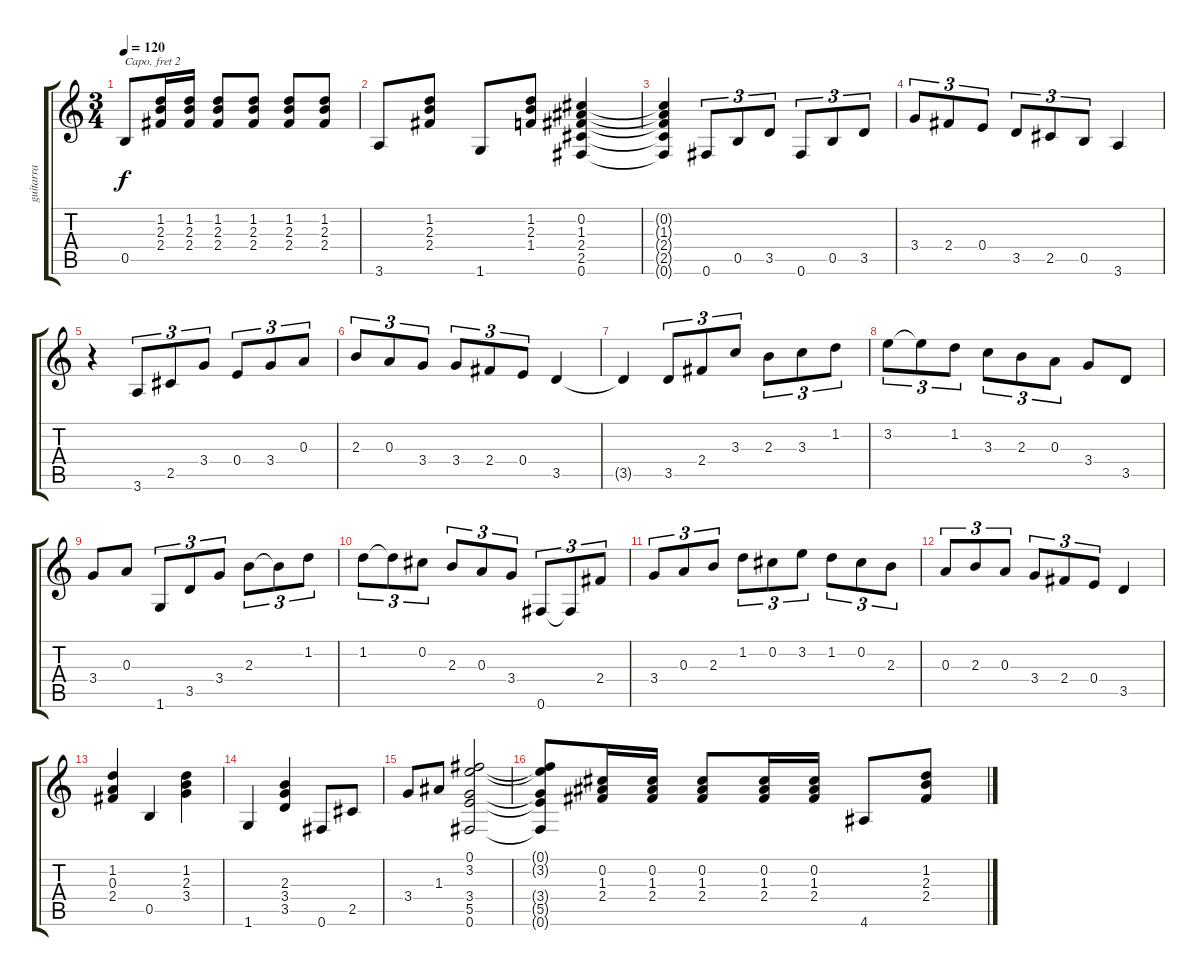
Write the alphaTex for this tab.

\track ("guitarra" "guitarra") {instrument acousticguitarnylon}
\staff {score tabs}
\capo 2
\tuning (E4 B3 G3 D3 A2 E2) {hide}
\ts (3 4)
\tempo 120
\clef g2
\ks c
0.5.8{dy f} (1.2 2.3 2.4).16 (1.2 2.3 2.4).16 (1.2 2.3 2.4).8 (1.2 2.3 2.4).8 (1.2 2.3 2.4).8 (1.2 2.3 2.4).8 |
3.6.8 (1.2 2.3 2.4).8 1.6.8 (1.2 2.3 1.4).8 (0.2 1.3 2.4 2.5 0.6).4 |
(0.2{t} 1.3{t} 2.4{t} 2.5{t} 0.6{t}).4 0.6.8{tu (3 2)} 0.5.8{tu (3 2)} 3.5.8{tu (3 2)} 0.6.8{tu (3 2)} 0.5.8{tu (3 2)} 3.5.8{tu (3 2)} |
3.4.8{tu (3 2)} 2.4.8{tu (3 2)} 0.4.8{tu (3 2)} 3.5.8{tu (3 2)} 2.5.8{tu (3 2)} 0.5.8{tu (3 2)} 3.6.4 |
r.4 3.6.8{tu (3 2)} 2.5.8{tu (3 2)} 3.4.8{tu (3 2)} 0.4.8{tu (3 2)} 3.4.8{tu (3 2)} 0.3.8{tu (3 2)} |
2.3.8{tu (3 2)} 0.3.8{tu (3 2)} 3.4.8{tu (3 2)} 3.4.8{tu (3 2)} 2.4.8{tu (3 2)} 0.4.8{tu (3 2)} 3.5.4 |
3.5{t}.4 3.5.8{tu (3 2)} 2.4.8{tu (3 2)} 3.3.8{tu (3 2)} 2.3.8{tu (3 2)} 3.3.8{tu (3 2)} 1.2.8{tu (3 2)} |
3.2.8{tu (3 2)} 3.2{t}.8{tu (3 2)} 1.2.8{tu (3 2)} 3.3.8{tu (3 2)} 2.3.8{tu (3 2)} 0.3.8{tu (3 2)} 3.4.8 3.5.8 |
3.4.8 0.3.8 1.6.8{tu (3 2)} 3.5.8{tu (3 2)} 3.4.8{tu (3 2)} 2.3.8{tu (3 2)} 2.3{t}.8{tu (3 2)} 1.2.8{tu (3 2)} |
1.2.8{tu (3 2)} 1.2{t}.8{tu (3 2)} 0.2.8{tu (3 2)} 2.3.8{tu (3 2)} 0.3.8{tu (3 2)} 3.4.8{tu (3 2)} 0.6.8{tu (3 2)} 0.6{t}.8{tu (3 2)} 2.4.8{tu (3 2)} |
3.4.8{tu (3 2)} 0.3.8{tu (3 2)} 2.3.8{tu (3 2)} 1.2.8{tu (3 2)} 0.2.8{tu (3 2)} 3.2.8{tu (3 2)} 1.2.8{tu (3 2)} 0.2.8{tu (3 2)} 2.3.8{tu (3 2)} |
0.3.8{tu (3 2)} 2.3.8{tu (3 2)} 0.3.8{tu (3 2)} 3.4.8{tu (3 2)} 2.4.8{tu (3 2)} 0.4.8{tu (3 2)} 3.5.4 |
(1.2 0.3 2.4).4 0.5.4 (1.2 2.3 3.4).4 |
1.6.4 (2.3 3.4 3.5).4 0.6.8 2.5.8 |
3.4.8 1.3.8 (0.1 3.2 3.4 5.5 0.6).2 |
(0.1{t} 3.2{t} 3.4{t} 5.5{t} 0.6{t}).8 (0.2 1.3 2.4).16 (0.2 1.3 2.4).16 (0.2 1.3 2.4).8 (0.2 1.3 2.4).16 (0.2 1.3 2.4).16 4.6.8 (1.2 2.3 2.4).8
